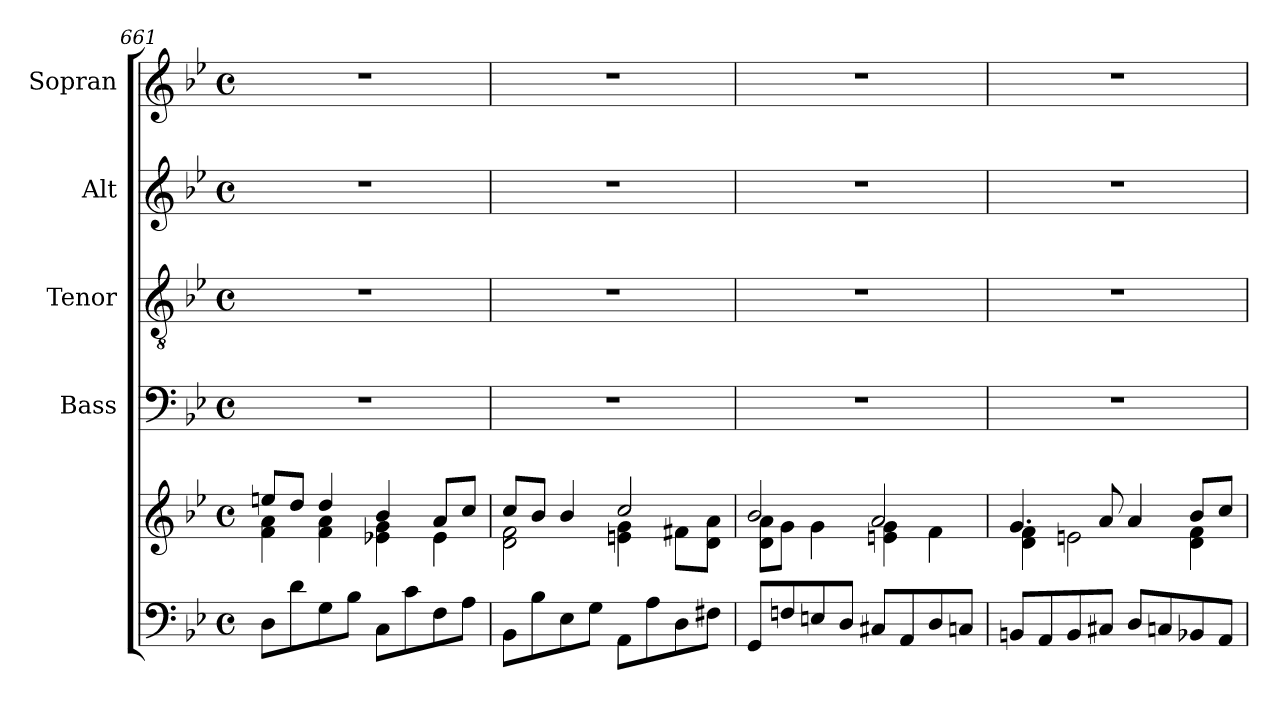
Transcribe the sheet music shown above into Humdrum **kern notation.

**kern	**kern	**kern	**kern	**kern	**kern
*part5	*part5	*part4	*part3	*part2	*part1
*staff6	*staff5	*staff4	*staff3	*staff2	*staff1
*	*	*I"Bass	*I"Tenor	*I"Alt	*I"Sopran
*	*	*I'B.	*I'T.	*I'A.	*I'S.
*clefF4	*clefG2	*clefF4	*clefGv2	*clefG2	*clefG2
*k[b-e-]	*k[b-e-]	*k[b-e-]	*k[b-e-]	*k[b-e-]	*k[b-e-]
*B-:	*B-:	*B-:	*B-:	*B-:	*B-:
*M4/4	*M4/4	*M4/4	*M4/4	*M4/4	*M4/4
*met(c)	*met(c)	*met(c)	*met(c)	*met(c)	*met(c)
=661	=661	=661	=661	=661	=661
*	*^	*	*	*	*
8D\L	8een/L	4f\ 4a\	1r	1r	1r	1r
8d\	8dd/J	.	.	.	.	.
8G\	4dd/	4f\ 4a\	.	.	.	.
8B-\J	.	.	.	.	.	.
8C\L	4b-/	4e-X\ 4g\	.	.	.	.
8c\	.	.	.	.	.	.
8F\	8a/L	4e-\	.	.	.	.
8A\J	8cc/J	.	.	.	.	.
=662	=662	=662	=662	=662	=662	=662
8BB-\L	8cc/L	2d\ 2f\	1r	1r	1r	1r
8B-\	8b-/J	.	.	.	.	.
8E-\	4b-/	.	.	.	.	.
8G\J	.	.	.	.	.	.
8AA\L	2cc/	4en\ 4g\	.	.	.	.
8A\	.	.	.	.	.	.
8D\	.	8f#X\L	.	.	.	.
8F#X\J	.	8d\ 8a\J	.	.	.	.
!!LO:LB:g=z
=663	=663	=663	=663	=663	=663	=663
8GG/L	2b-/	8d\ 8a\L	1r	1r	1r	1r
8Fn/	.	8g\J	.	.	.	.
8En/	.	4g\	.	.	.	.
8D/J	.	.	.	.	.	.
8C#X/L	2a/	4en\ 4g\	.	.	.	.
8AA/	.	.	.	.	.	.
8D/	.	4f\	.	.	.	.
8Cn/J	.	.	.	.	.	.
=664	=664	=664	=664	=664	=664	=664
8BBn/L	4.g/	4d\ 4f\	1r	1r	1r	1r
8AA/	.	.	.	.	.	.
8BB/	.	2en\	.	.	.	.
8C#X/J	8a/	.	.	.	.	.
8D/L	4a/	.	.	.	.	.
8Cn/	.	.	.	.	.	.
8BB-X/	8b-/L	4d\ 4f\	.	.	.	.
8AA/J	8cc/J	.	.	.	.	.
*	*v	*v	*	*	*	*
=	=	=	=	=	=
*-	*-	*-	*-	*-	*-
